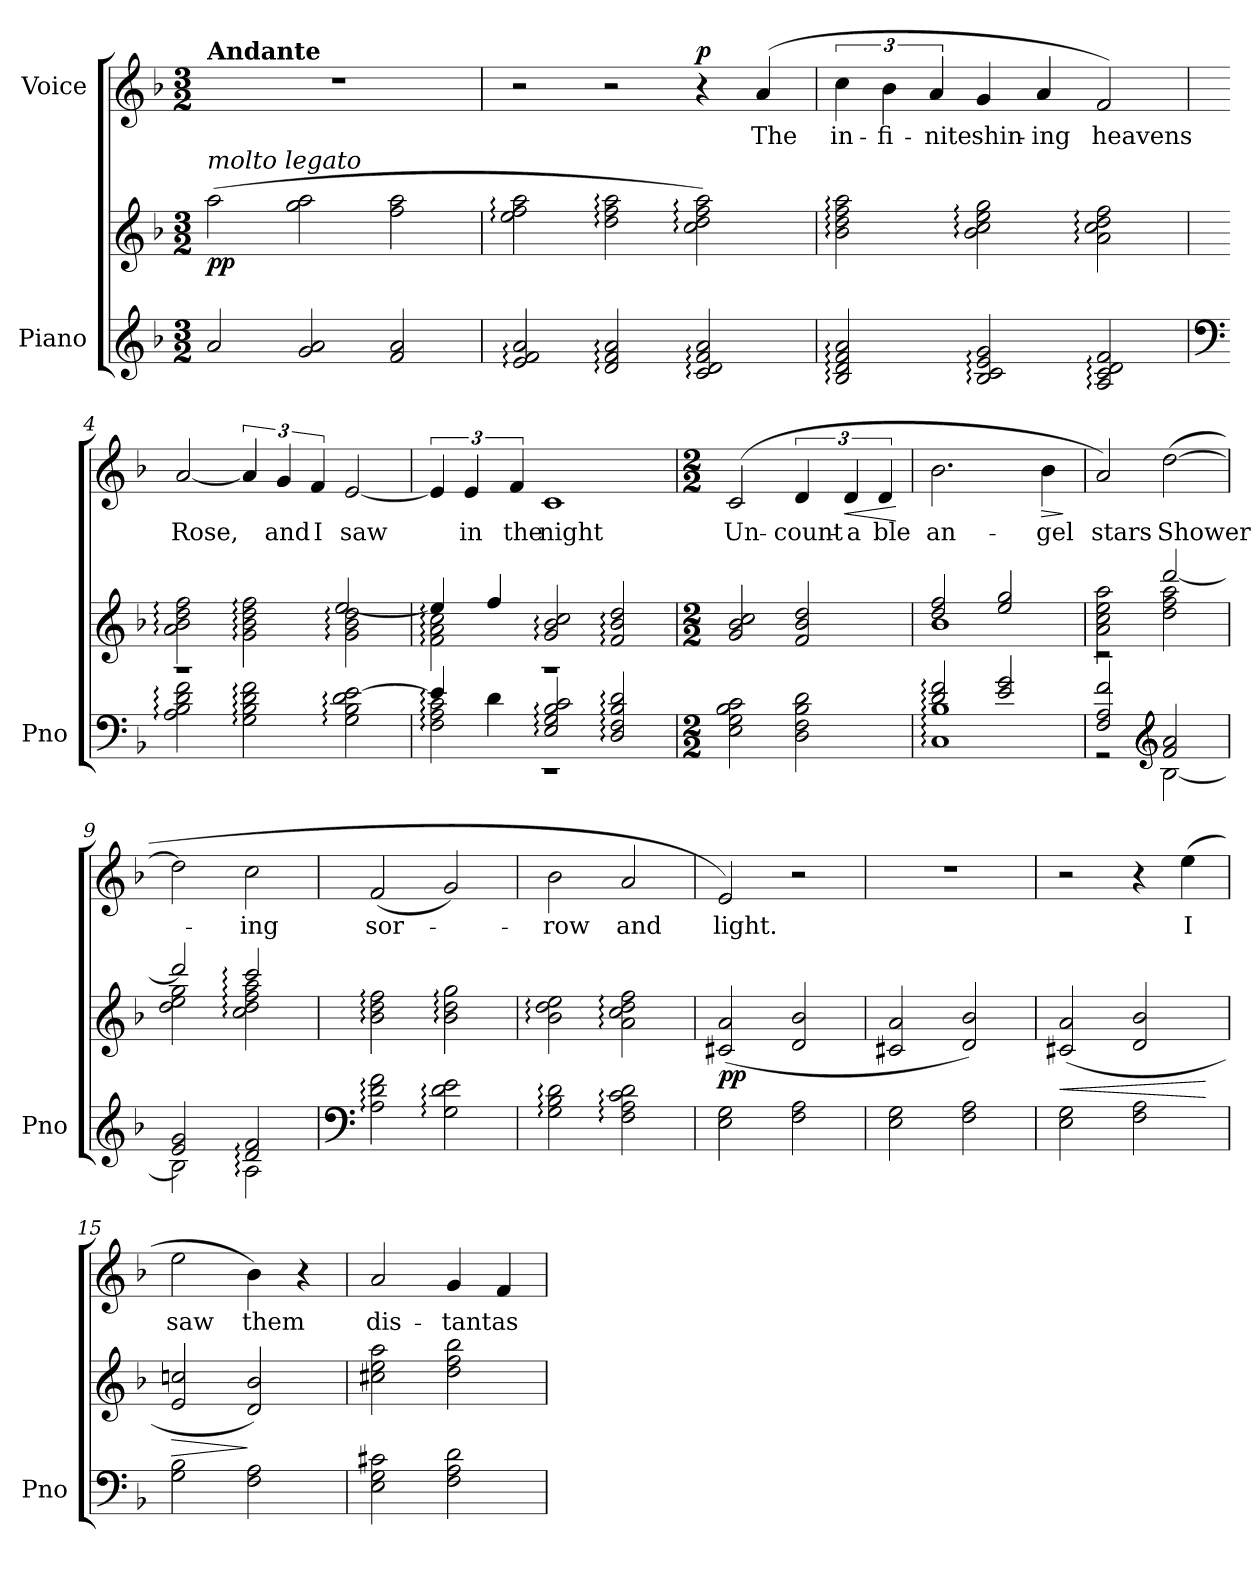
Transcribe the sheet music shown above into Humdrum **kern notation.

**kern	**kern	**dynam	**kern	**text	**dynam
*part2	*part2	*part2	*part1	*part1	*part1
*staff3	*staff2	*staff2/3	*staff1	*staff1	*staff1
*I"Piano	*	*	*I"Voice	*	*
*I'Pno	*	*	*	*	*
*clefG2	*clefG2	*	*clefG2	*	*
*k[b-]	*k[b-]	*	*k[b-]	*	*
*M3/2	*M3/2	*	*M3/2	*	*
=1	=1	=1	=1	=1	=1
!	!	!	!LO:TX:a:B:t=Andante	!	!
!	!LO:TX:a:i:t=molto legato	!	!	!	!
!	!	!LO:DY:b	!	!	!
2a/	(2aa\	pp	1.r	.	.
2g/ 2a/	2gg\ 2aa\	.	.	.	.
2f/ 2a/	2ff\ 2aa\	.	.	.	.
=2	=2	=2	=2	=2	=2
2e/: 2f/: 2a/:	2ee\: 2ff\: 2aa\:	.	2r	.	.
2d/: 2f/: 2a/:	2dd\: 2ff\: 2aa\:	.	2r	.	.
!	!	!	!	!	!LO:DY:a
2c/: 2d/: 2f/: 2a/:	2cc\: 2dd\: 2ff\: 2aa\:)	.	4r	.	p
!	!	!	!	!LO:LY:b	!
.	.	.	(>4a/	The	.
=3	=3	=3	=3	=3	=3
!	!	!	!	!LO:LY:b	!
2B-/: 2d/: 2f/: 2a/:	2b-\: 2dd\: 2ff\: 2aa\:	.	6cc\	in-	.
!	!	!	!	!LO:LY:b	!
.	.	.	6b-\	-fi-	.
!	!	!	!	!LO:LY:b	!
.	.	.	6a/	-nite	.
!	!	!	!	!LO:LY:b	!
2B-/: 2c/: 2e/: 2g/:	2b-\: 2cc\: 2ee\: 2gg\:	.	4g/	shin-	.
!	!	!	!	!LO:LY:b	!
.	.	.	4a/	-ing	.
!	!	!	!	!LO:LY:b	!
2A/: 2c/: 2d/: 2f/:	2a\: 2cc\: 2dd\: 2ff\:	.	2f/)	heavens	.
=4	=4	=4	=4	=4	=4
*clefF4	*	*	*	*	*
*	*^	*	*	*	*
!	!	!	!	!	!LO:LY:b	!
2A\: 2B-\: 2d\: 2f\:	2a\: 2b-\: 2dd\: 2ff\:	1r	.	[2a/	Rose,	.
2G\: 2B-\: 2d\: 2f\:	2g\: 2b-\: 2dd\: 2ff\:	.	.	6a/]	.	.
!	!	!	!	!	!LO:LY:b	!
.	.	.	.	6g/	and	.
!	!	!	!	!	!LO:LY:b	!
.	.	.	.	6f/	I	.
!	!	!	!	!	!LO:LY:b	!
2G\: 2B-\: 2d\: [2e\:	2g\: 2b-\: 2dd\:	[2ee:/	.	[2e/	saw	.
!!LO:LB:g=z
=5	=5	=5	=5	=5	=5	=5
*^	*	*	*	*	*	*
2F\: 2A\: 2c\:	4e:/]	2f\: 2a\: 2cc\:	4ee:/]	.	6e/]	.	.
!	!	!	!	!	!	!LO:LY:b	!
.	.	.	.	.	6e/	in	.
.	4d\	.	4ff/	.	.	.	.
!	!	!	!	!	!	!LO:LY:b	!
.	.	.	.	.	6f/	the	.
!	!	!	!	!	!	!LO:LY:b	!
2E/: 2G/: 2B-/: 2c/:	1r	2g/: 2b-/: 2cc/:	1r	.	1c	night	.
2D/: 2F/: 2B-/: 2d/:	.	2f/: 2b-/: 2dd/:	.	.	.	.	.
*v	*v	*	*	*	*	*	*
*	*v	*v	*	*	*	*
=6	=6	=6	=6	=6	=6
*M2/2	*M2/2	*	*M2/2	*	*
!	!	!	!	!LO:LY:b	!
2E\ 2G\ 2B-\ 2c\	2g/ 2b-/ 2cc/	.	(2c/	Un-	.
!	!	!	!	!LO:LY:b	!
2D\ 2F\ 2B-\ 2d\	2f/ 2b-/ 2dd/	.	6d/	-count-	.
!	!	!	!	!LO:LY:b	!LO:HP:b
.	.	.	6d/	-a	<
!	!	!	!	!LO:LY:b	!
.	.	.	6d/	ble	.
.	.	.	.	.	[
=7	=7	=7	=7	=7	=7
*^	*^	*	*	*	*
!	!	!	!	!	!	!LO:LY:b	!
2d/: 2f/:	1C: 1B-:	2dd/ 2ff/	1b-	.	2.b-\	an-	.
2e/ 2g/	.	2ee/ 2gg/	.	.	.	.	.
!	!	!	!	!	!	!LO:LY:b	!LO:HP:b
.	.	.	.	.	4b-\	-gel	>
*v	*v	*	*	*	*	*	*
*	*v	*v	*	*	*	*
.	.	.	.	.	]
=8	=8	=8	=8	=8	=8
*^	*^	*	*	*	*
!	!	!	!	!	!	!LO:LY:b	!
2F/ 2A/ 2f/	2r	2a\ 2cc\ 2ee\ 2aa\	2r	.	2a/)	stars	.
*clefG2	*	*	*	*	*	*	*
!	!	!	!	!	!	!LO:LY:b	!
2f/ 2a/	[2B-\	2dd\ 2ff\ 2aa\	[2ddd/	.	([2dd\	Shower-	.
!!LO:LB:g=z
=9	=9	=9	=9	=9	=9	=9	=9
2e/ 2g/	2B-\]	2dd\ 2ee\ 2gg\	2ddd/]	.	2dd\]	.	.
!	!	!	!	!	!	!LO:LY:b	!
2d/: 2f/:	2A:\	2cc\: 2dd\: 2ff\: 2aa\:	2ccc:/	.	2cc\	-ing	.
*v	*v	*	*	*	*	*	*
*	*v	*v	*	*	*	*
=10	=10	=10	=10	=10	=10
*clefF4	*	*	*	*	*
*^	*^	*	*	*	*
!	!	!	!	!	!	!LO:LY:b	!
*v	*v	*	*	*	*	*	*
*	*v	*v	*	*	*	*
2A\: 2d\: 2f\:	2b-\: 2dd\: 2ff\:	.	(2f/	sor-	.
2G\: 2d\: 2e\:	2b-\: 2dd\: 2gg\:	.	2g/)	.	.
=11	=11	=11	=11	=11	=11
!	!	!	!	!LO:LY:b	!
2G\: 2B-\: 2d\:	2b-\: 2dd\: 2ee\:	.	2b-\	-row	.
!	!	!	!	!LO:LY:b	!
2F\: 2A\: 2c\: 2d\:	2a\: 2cc\: 2dd\: 2ff\:	.	2a/	and	.
=12	=12	=12	=12	=12	=12
!	!	!LO:DY:b	!	!LO:LY:b	!
2E\ 2G\	(2c#X/ 2a/	pp	2e/)	light.	.
2F\ 2A\	2d/ 2b-/	.	2r	.	.
=13	=13	=13	=13	=13	=13
2E\ 2G\	2c#X/ 2a/	.	1r	.	.
2F\ 2A\	2d/ 2b-/)	.	.	.	.
!!LO:PB:g=z
=14	=14	=14	=14	=14	=14
!	!	!LO:HP:b	!	!	!
2E\ 2G\	(2c#X/ 2a/	<	2r	.	.
2F\ 2A\	2d/ 2b-/	.	4r	.	.
!	!	!	!	!LO:LY:b	!
.	.	.	(4ee\	I	.
.	.	[	.	.	.
=15	=15	=15	=15	=15	=15
!	!	!LO:HP:b	!	!LO:LY:b	!
2G\ 2B-\	2e/ 2ccn/	>	2ee\	saw	.
!	!	!	!	!LO:LY:b	!
2F\ 2A\	2d/ 2b-/)	]	4b-\)	them	.
.	.	.	4r	.	.
=16	=16	=16	=16	=16	=16
!	!	!	!	!LO:LY:b	!
2E\ 2G\ 2c#X\	2cc#X\ 2ee\ 2aa\	.	2a/	dis-	.
!	!	!	!	!LO:LY:b	!
2F\ 2A\ 2d\	2dd\ 2ff\ 2bb-\	.	4g/	-tant	.
!	!	!	!	!LO:LY:b	!
.	.	.	4f/	as	.
=	=	=	=	=	=
*-	*-	*-	*-	*-	*-
